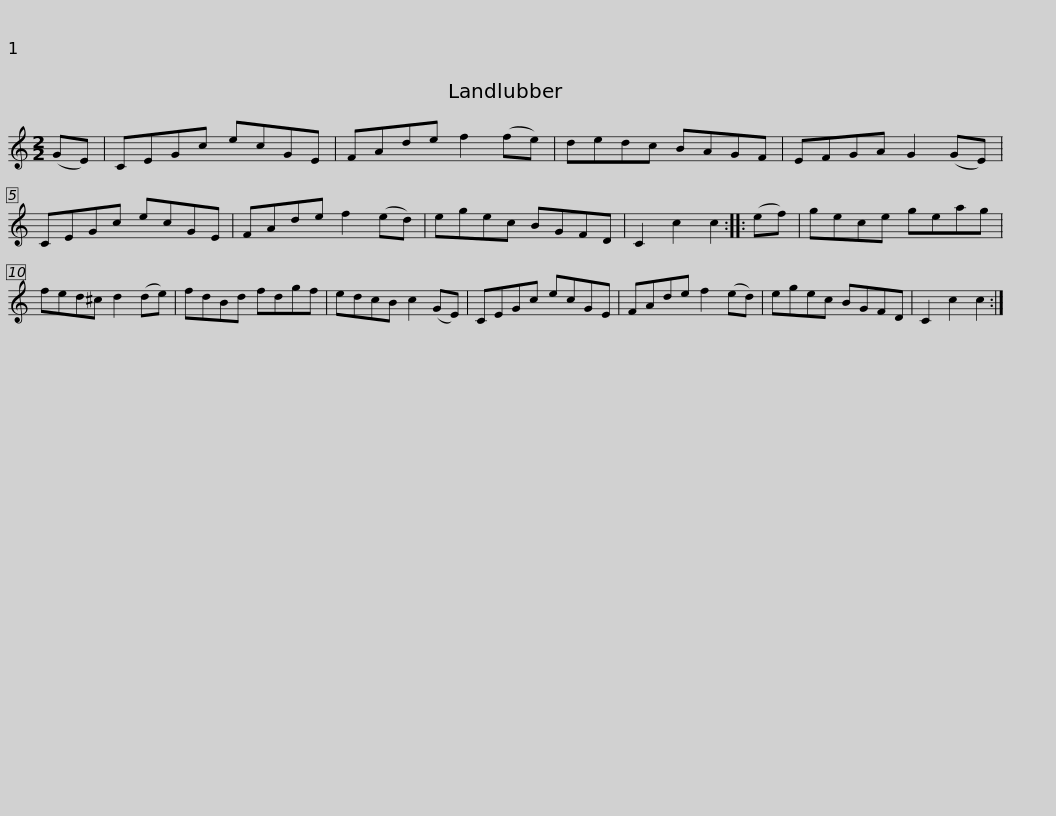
X:1
L:1/8
M:2/2
I:linebreak $
K:C
V:1 treble
V:1
 (GE) | CEGc ecGE | FAde f2 (fe) | dedc BAGF | EFGA G2 (GE) | %5
 CEGc ecGE |$ FAde f2 (ed) | egec BGFD | C2 c2 c2 :: (ef) | %10
 gece geag | fed^c d2 (de) | fdBd fdgf |$ edcB c2 (GE) | CEGc ecGE | %15
 FAde f2 (ed) | egec BGFD | C2 c2 c2 :| %18
